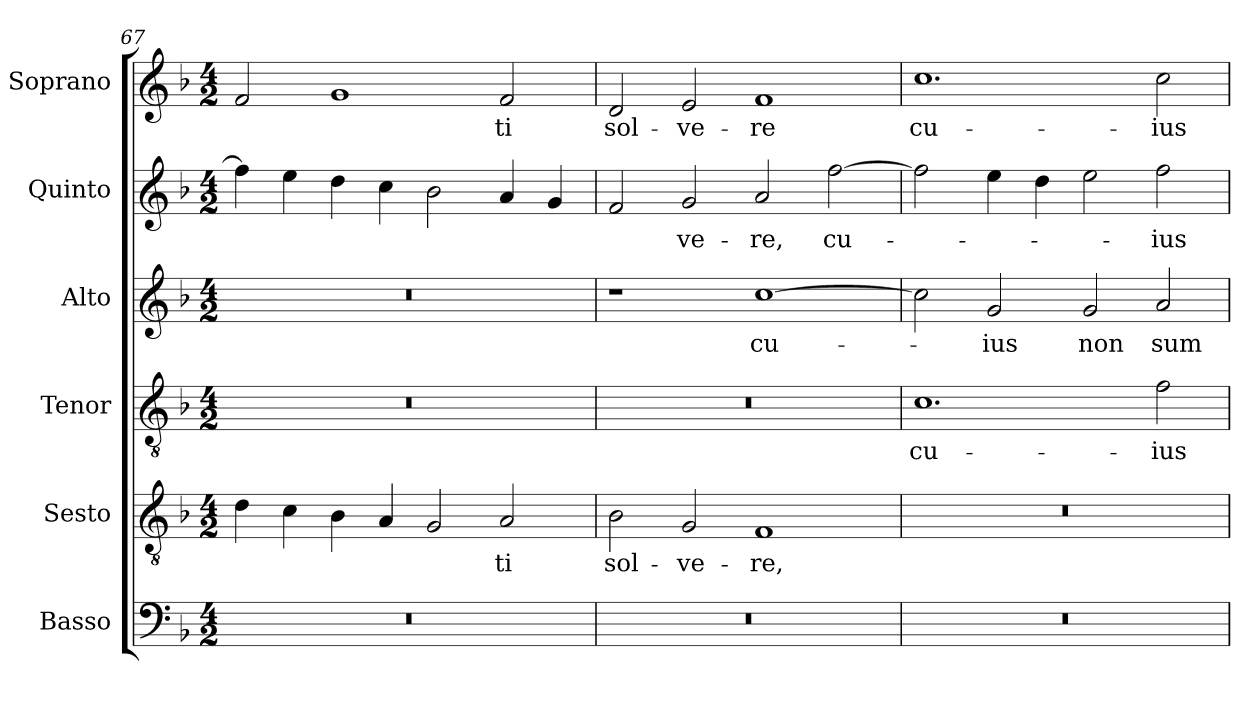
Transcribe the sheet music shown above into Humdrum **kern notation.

**kern	**kern	**text	**kern	**text	**kern	**text	**kern	**text	**kern	**text
*part6	*part5	*part5	*part4	*part4	*part3	*part3	*part2	*part2	*part1	*part1
*staff6	*staff5	*staff5	*staff4	*staff4	*staff3	*staff3	*staff2	*staff2	*staff1	*staff1
*I"Basso	*I"Sesto	*	*I"Tenor	*	*I"Alto	*	*I"Quinto	*	*I"Soprano	*
*I'B.	*I'Ss.	*	*I'T.	*	*I'A.	*	*I'Q.	*	*I'S.	*
!!LO:LB:g=z
*clefF4	*clefGv2	*	*clefGv2	*	*clefG2	*	*clefG2	*	*clefG2	*
*	*ITrd7c12	*	*ITrd7c12	*	*	*	*	*	*	*
*k[b-]	*k[b-]	*	*k[b-]	*	*k[b-]	*	*k[b-]	*	*k[b-]	*
*F:	*F:	*	*F:	*	*F:	*	*F:	*	*F:	*
*M4/2	*M4/2	*	*M4/2	*	*M4/2	*	*M4/2	*	*M4/2	*
=67	=67	=67	=67	=67	=67	=67	=67	=67	=67	=67
!LO:N:vis=1	!	!	!LO:N:vis=1	!	!LO:N:vis=1	!	!	!	!	!
0r	4Di\	.	0r	.	0r	.	4ffi\]	.	2fi/	.
.	4Ci\	.	.	.	.	.	4eei\	.	.	.
.	4BB-i\	.	.	.	.	.	4ddi\	.	1gi	.
.	4AAi/	.	.	.	.	.	4cci\	.	.	.
.	2GGi/	.	.	.	.	.	2b-i\	.	.	.
!	!	!LO:LY:b:color=#000000	!	!	!	!	!	!	!	!
!	!	!	!	!	!	!	!	!	!	!LO:LY:b:color=#000000
.	2AAi/	-ti	.	.	.	.	4ai/	.	2fi/	-ti
.	.	.	.	.	.	.	4gi/	.	.	.
=68	=68	=68	=68	=68	=68	=68	=68	=68	=68	=68
!LO:N:vis=1	!	!	!	!	!	!	!	!	!	!
!	!	!LO:LY:b:color=#000000	!LO:N:vis=1	!	!	!	!	!	!	!
!	!	!	!	!	!	!	!	!	!	!LO:LY:b:color=#000000
0r	2BB-i\	sol-	0r	.	1r	.	2fi/	.	2di/	sol-
!	!	!LO:LY:b:color=#000000	!	!	!	!	!	!	!	!
!	!	!	!	!	!	!	!	!LO:LY:b:color=#000000	!	!
!	!	!	!	!	!	!	!	!	!	!LO:LY:b:color=#000000
.	2GGi/	-ve-	.	.	.	.	2gi/	-ve-	2ei/	-ve-
!	!	!LO:LY:b:color=#000000	!	!	!	!	!	!	!	!
!	!	!	!	!	!	!LO:LY:b:color=#000000	!	!	!	!
!	!	!	!	!	!	!	!	!LO:LY:b:color=#000000	!	!
!	!	!	!	!	!	!	!	!	!	!LO:LY:b:color=#000000
.	1FFi	-re,	.	.	[1cci	cu-	2ai/	-re,	1fi	-re
!	!	!	!	!	!	!	!	!LO:LY:b:color=#000000	!	!
.	.	.	.	.	.	.	[2ffi\	cu-	.	.
=69	=69	=69	=69	=69	=69	=69	=69	=69	=69	=69
!LO:N:vis=1	!LO:N:vis=1	!	!	!	!	!	!	!	!	!
!	!	!	!	!LO:LY:b:color=#000000	!	!	!	!	!	!
!	!	!	!	!	!	!	!	!	!	!LO:LY:b:color=#000000
0r	0r	.	1.Ci	cu-	2cci\]	.	2ffi\]	.	1.cci	cu-
!	!	!	!	!	!	!LO:LY:b:color=#000000	!	!	!	!
.	.	.	.	.	2gi/	-ius	4eei\	.	.	.
.	.	.	.	.	.	.	4ddi\	.	.	.
!	!	!	!	!	!	!LO:LY:b:color=#000000	!	!	!	!
.	.	.	.	.	2gi/	non	2eei\	.	.	.
!	!	!	!	!LO:LY:b:color=#000000	!	!	!	!	!	!
!	!	!	!	!	!	!LO:LY:b:color=#000000	!	!	!	!
!	!	!	!	!	!	!	!	!LO:LY:b:color=#000000	!	!
!	!	!	!	!	!	!	!	!	!	!LO:LY:b:color=#000000
.	.	.	2Fi\	-ius	2ai/	sum	2ffi\	-ius	2cci\	-ius
=	=	=	=	=	=	=	=	=	=	=
*-	*-	*-	*-	*-	*-	*-	*-	*-	*-	*-
